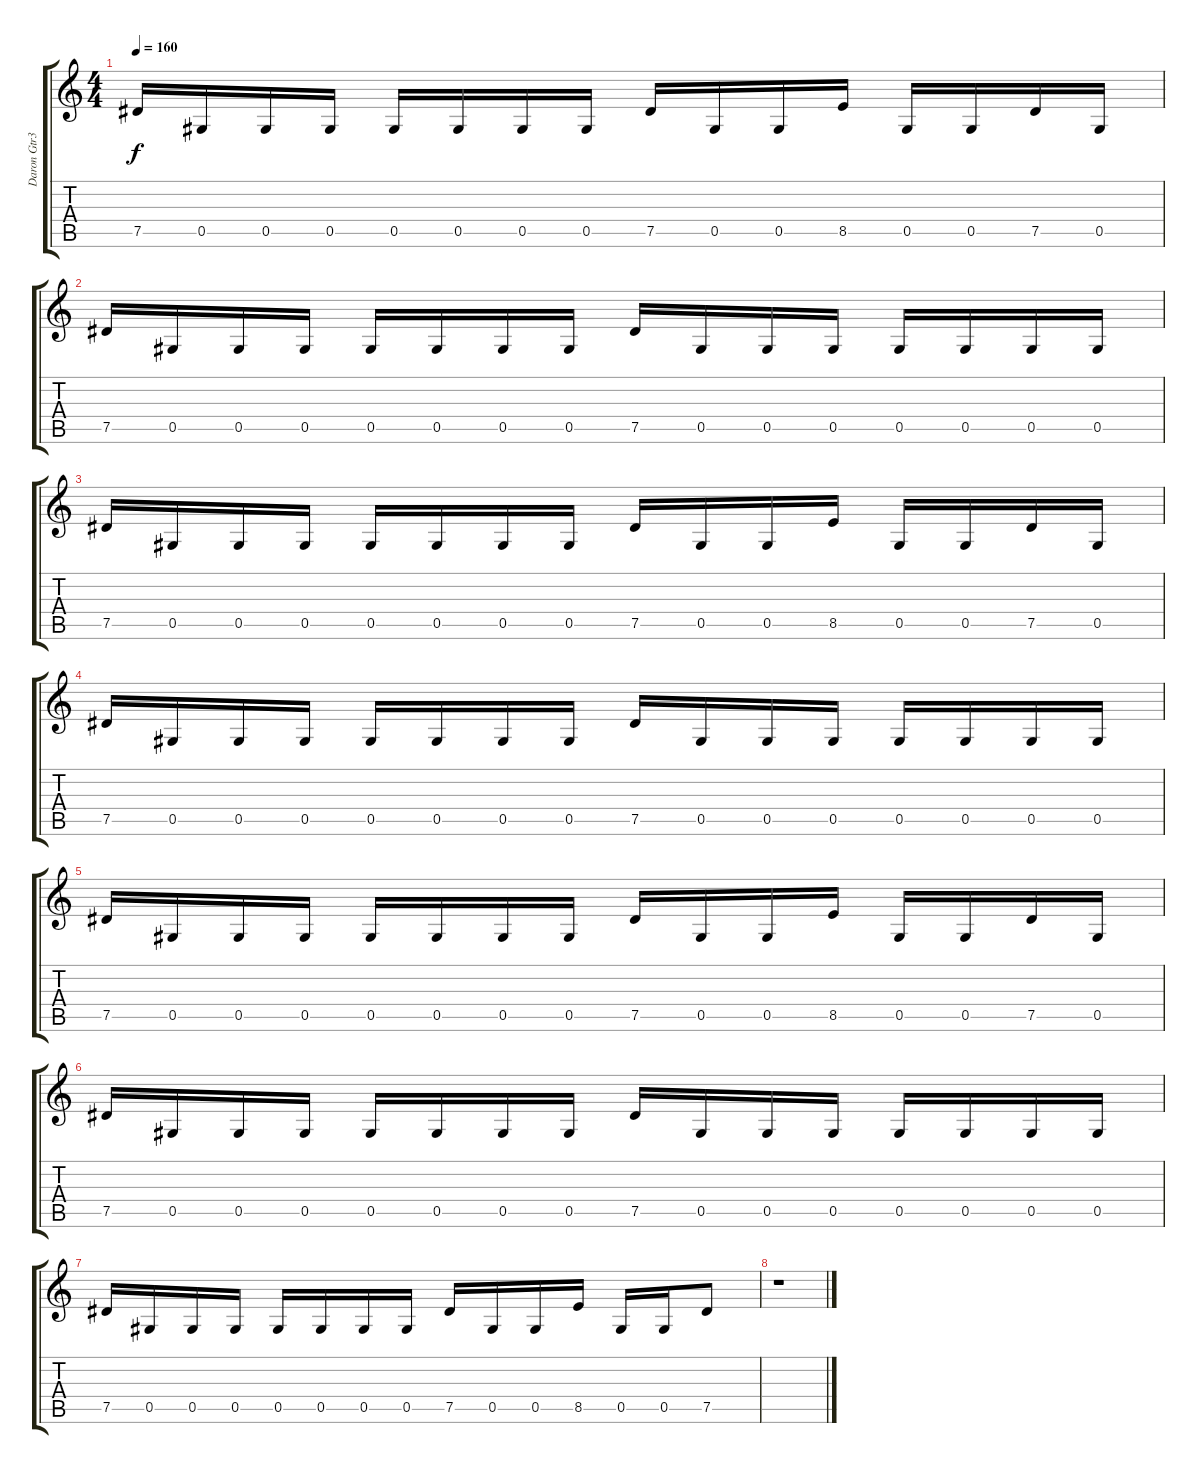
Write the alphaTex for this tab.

\track ("Daron Gtr3" "Daron Gtr3") {instrument overdrivenguitar}
\staff {score tabs}
\tuning (Eb4 Bb3 Gb3 Db3 Ab2 Db2) {hide}
\ts (4 4)
\tempo 160
\clef g2
\ks c
7.5.16{dy f} 0.5.16 0.5.16 0.5.16 0.5.16 0.5.16 0.5.16 0.5.16 7.5.16 0.5.16 0.5.16 8.5.16 0.5.16 0.5.16 7.5.16 0.5.16 |
7.5.16 0.5.16 0.5.16 0.5.16 0.5.16 0.5.16 0.5.16 0.5.16 7.5.16 0.5.16 0.5.16 0.5.16 0.5.16 0.5.16 0.5.16 0.5.16 |
7.5.16 0.5.16 0.5.16 0.5.16 0.5.16 0.5.16 0.5.16 0.5.16 7.5.16 0.5.16 0.5.16 8.5.16 0.5.16 0.5.16 7.5.16 0.5.16 |
7.5.16 0.5.16 0.5.16 0.5.16 0.5.16 0.5.16 0.5.16 0.5.16 7.5.16 0.5.16 0.5.16 0.5.16 0.5.16 0.5.16 0.5.16 0.5.16 |
7.5.16 0.5.16 0.5.16 0.5.16 0.5.16 0.5.16 0.5.16 0.5.16 7.5.16 0.5.16 0.5.16 8.5.16 0.5.16 0.5.16 7.5.16 0.5.16 |
7.5.16 0.5.16 0.5.16 0.5.16 0.5.16 0.5.16 0.5.16 0.5.16 7.5.16 0.5.16 0.5.16 0.5.16 0.5.16 0.5.16 0.5.16 0.5.16 |
7.5.16 0.5.16 0.5.16 0.5.16 0.5.16 0.5.16 0.5.16 0.5.16 7.5.16 0.5.16 0.5.16 8.5.16 0.5.16 0.5.16 7.5.8 |
r.1
